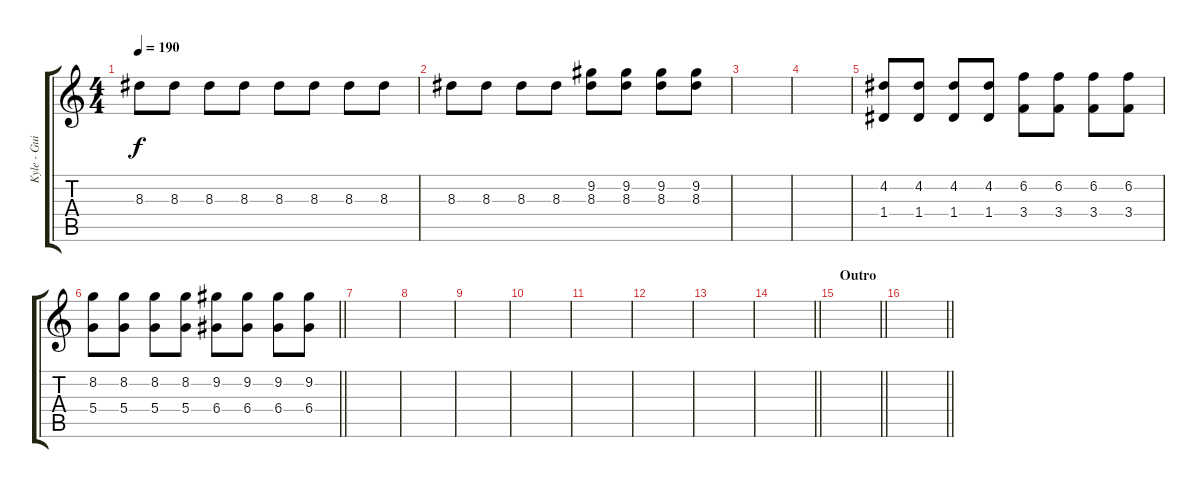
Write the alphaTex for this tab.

\track ("Kyle - Guitar" "Kyle - Gui") {instrument distortionguitar}
\staff {score tabs}
\tuning (E4 B3 G3 D3 A2 E2) {hide}
\ts (4 4)
\tempo 190
\clef g2
\ks c
8.3.8{dy f} 8.3.8 8.3.8 8.3.8 8.3.8 8.3.8 8.3.8 8.3.8 |
8.3.8 8.3.8 8.3.8 8.3.8 (9.2 8.3).8 (9.2 8.3).8 (9.2 8.3).8 (9.2 8.3).8 |
|
|
(4.2 1.4).8 (4.2 1.4).8 (4.2 1.4).8 (4.2 1.4).8 (6.2 3.4).8 (6.2 3.4).8 (6.2 3.4).8 (6.2 3.4).8 |
\barLineRight lightlight
(8.2 5.4).8 (8.2 5.4).8 (8.2 5.4).8 (8.2 5.4).8 (9.2 6.4).8 (9.2 6.4).8 (9.2 6.4).8 (9.2 6.4).8 |
|
|
|
|
|
|
|
\barLineRight lightlight
|
\section ("" "Outro")
\barLineRight lightlight
|
\barLineRight lightlight
